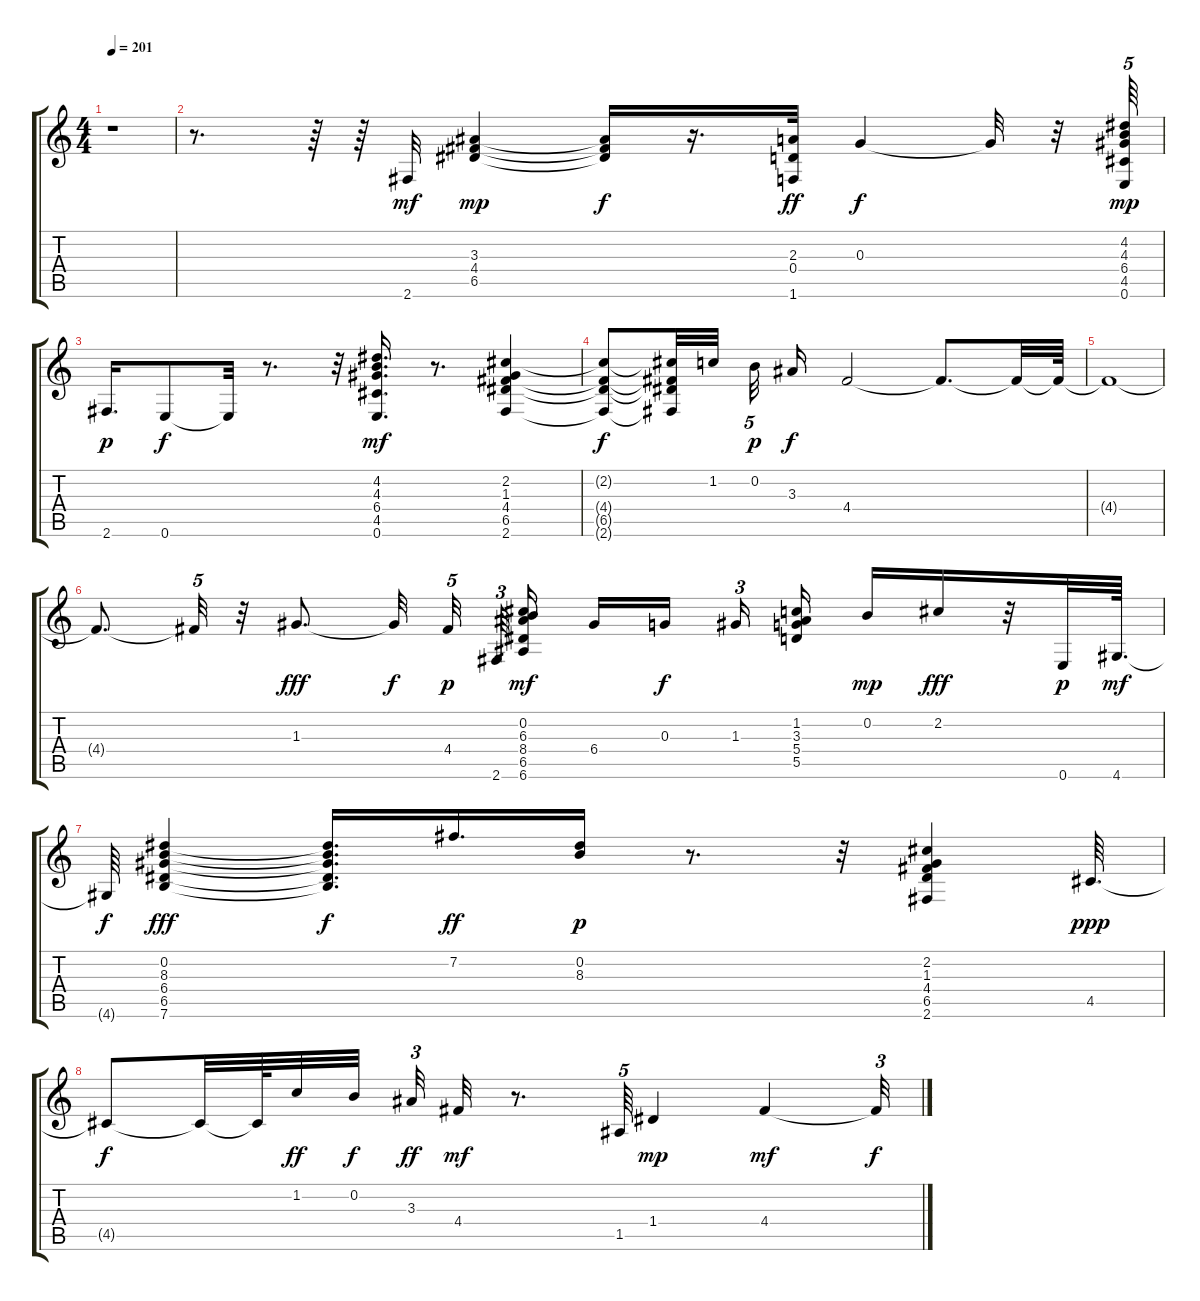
\track "" {instrument electricguitarjazz}
\staff {score tabs}
\tuning (E4 B3 G3 D3 A2 E2) {hide}
\ts (4 4)
\tempo 201
\clef g2
\ks c
r.1{dy f} |
r.8{d} r.64 r.64 2.6.32{dy mf} (3.3 4.4 6.5).4{dy mp} (3.3{t} 4.4{t} 6.5{t}).16{dy f} r.16{d} (2.3 0.4 1.6).32{dy ff} 0.3.4{dy f} 0.3{t}.32 r.32 (4.2 4.3 6.4 4.5 0.6).64{tu (5 4) dy mp} |
2.6.16{d dy p} 0.6.8{dy f} 0.6{t}.32 r.8{d} r.32 (4.2 4.3 6.4 4.5 0.6).16{d dy mf} r.8{d} (2.2 1.3 4.4 6.5 2.6).4 |
(2.2{t} 4.4{t} 6.5{t} 2.6{t}).8{dy f} (2.2{t} 4.4{t} 6.5{t} 2.6{t}).32 1.2.32{beam splitsecondary} 0.2.32{tu (5 4) dy p} 3.3.16{dy f} 4.4.2 4.4{t}.8{d} 4.4{t}.32 4.4{t}.64 |
4.4{t}.1 |
4.4{t}.8{d} 4.4{t}.32{tu (5 4)} r.32 1.3.8{d dy fff} 1.3{t}.32{dy f beam splitsecondary} 4.4.32{tu (5 4) dy p} 2.6.64{tu (3 2) beam splitsecondary} (0.2 6.3 8.4 6.5 6.6).16{dy mf} 6.4.16 0.3.16{dy f beam splitsecondary} 1.3.16{tu (3 2)} (1.2 3.3 5.4 5.5).16 0.2.16{dy mp} 2.2.16{dy fff} r.32 0.6.32{dy p} 4.6.64{d dy mf} |
4.6{t}.64{dy f} (0.2 8.3 6.4 6.5 7.6).4{dy fff} (0.2{t} 8.3{t} 6.4{t} 6.5{t} 7.6{t}).16{d dy f} 7.2.16{d dy ff} (0.2 8.3).16{dy p} r.8{d} r.32 (2.2 1.3 4.4 6.5 2.6).4 4.5.64{d dy ppp} |
4.5{t}.8{dy f} 4.5{t}.32 4.5{t}.64 1.2.32{dy ff} 0.2.32{dy f beam splitsecondary} 3.3.32{tu (3 2) dy ff} 4.4.32{dy mf} r.8{d} 1.5.64{tu (5 4)} 1.4.4{dy mp} 4.4.4{dy mf} 4.4{t}.32{tu (3 2) dy f}
